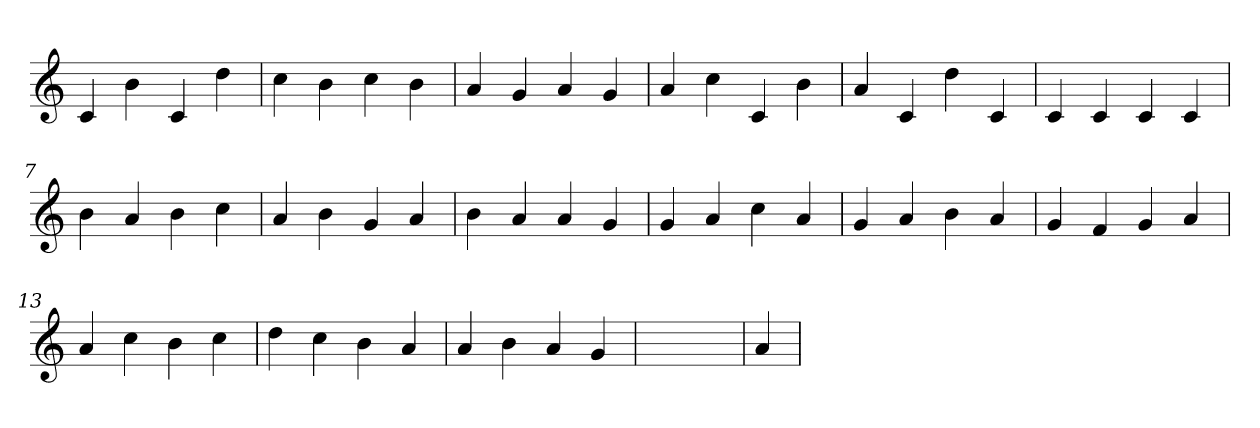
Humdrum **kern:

**kern
*part1
*staff1
*clefG2
=1
4c
4b
4c
4dd
=2
4cc
4b
4cc
4b
=3
4a
4g
4a
4g
=4
4a
4cc
4c
4b
=5
4a
4c
4dd
4c
=6
4c
4c
4c
4c
=7
4b
4a
4b
4cc
=8
4a
4b
4g
4a
=9
4b
4a
4a
4g
=10
4g
4a
4cc
4a
=11
4g
4a
4b
4a
=12
4g
4f
4g
4a
=13
4a
4cc
4b
4cc
=14
4dd
4cc
4b
4a
=15
4a
4b
4a
4g
=16
1ryy
=16
4a
=
*-
